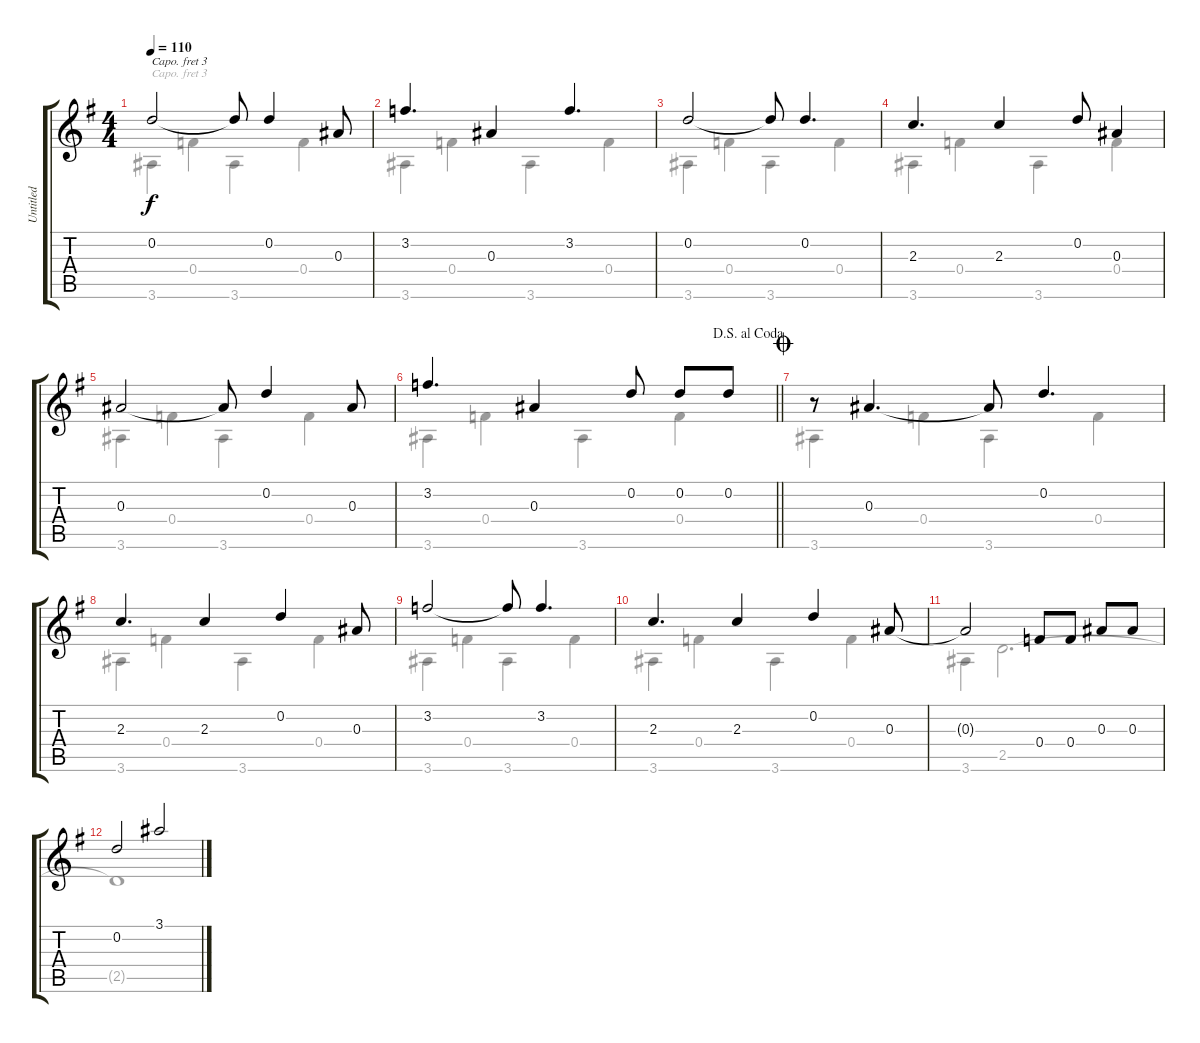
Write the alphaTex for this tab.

\track ("Untitled" "Untitled") {instrument acousticguitarnylon}
\staff {score tabs}
\capo 3
\tuning (E4 B3 G3 D3 A2 E2) {hide}
\voice
\ts (4 4)
\tempo 110
\clef g2
\ks g
0.2{t}.2{dy f} 0.2{t}.8 0.2.4 0.3.8 |
3.2.4{d} 0.3.4 3.2.4{d} |
0.2.2 0.2{t}.8 0.2.4{d} |
2.3.4{d} 2.3.4 0.2.8 0.3.4 |
0.3.2 0.3{t}.8 0.2.4 0.3.8 |
\jump dalsegnoalcoda
\barLineRight lightlight
3.2.4{d} 0.3.4 0.2.8 0.2.8 0.2.8 |
\jump coda
r.8 0.3.4{d} 0.3{t}.8 0.2.4{d} |
2.3.4{d} 2.3.4 0.2.4 0.3.8 |
3.2.2 3.2{t}.8 3.2.4{d} |
2.3.4{d} 2.3.4 0.2.4 0.3.8 |
0.3{t}.2 0.4.8 0.4.8 0.3.8 0.3.8 |
0.2.2 3.1.2
\voice
\clef g2
\ottava regular
\simile none
\ks g
3.6.4{dy f} 0.4.4 3.6.4 0.4.4 |
3.6.4 0.4.4 3.6.4 0.4.4 |
3.6.4 0.4.4 3.6.4 0.4.4 |
3.6.4 0.4.4 3.6.4 0.4.4 |
3.6.4 0.4.4 3.6.4 0.4.4 |
\barLineRight lightlight
3.6.4 0.4.4 3.6.4 0.4.4 |
3.6.4 0.4.4 3.6.4 0.4.4 |
3.6.4 0.4.4 3.6.4 0.4.4 |
3.6.4 0.4.4 3.6.4 0.4.4 |
3.6.4 0.4.4 3.6.4 0.4.4 |
3.6.4 2.5.2{d} |
2.5{t}.1
